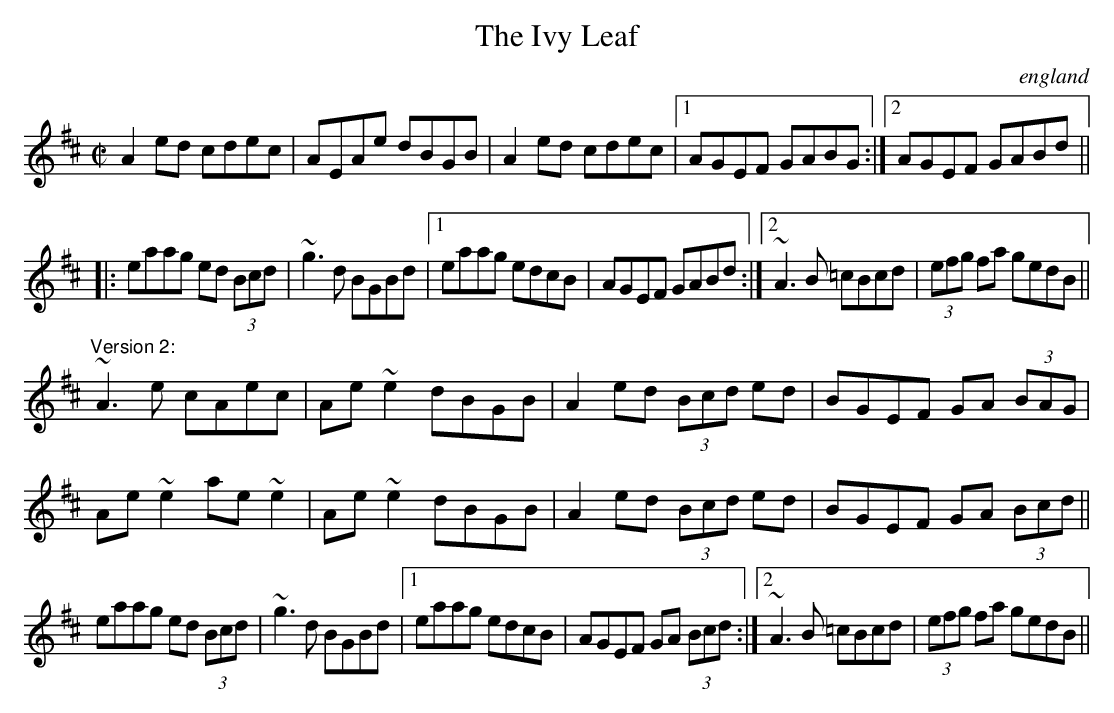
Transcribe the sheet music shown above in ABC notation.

X:1
T:Ivy Leaf, The
O:england
M:C|
K:Amix
A2ed cdec|AEAe dBGB|A2ed cdec|1 AGEF GABG:|2 AGEF GABd||
|:eaag ed (3Bcd|~g3d BGBd|1 eaag edcB|AGEF GABd:|2 ~A3B =cBcd|(3efg fa gedB||
"Version 2:"
~A3e cAec|Ae~e2 dBGB|A2ed (3Bcd ed|BGEF GA (3BAG|
Ae~e2 ae~e2|Ae~e2 dBGB|A2ed (3Bcd ed|BGEF GA (3Bcd||
eaag ed (3Bcd|~g3d BGBd|1 eaag edcB|AGEF GA (3Bcd:|2 ~A3B =cBcd|(3efg fa gedB||
